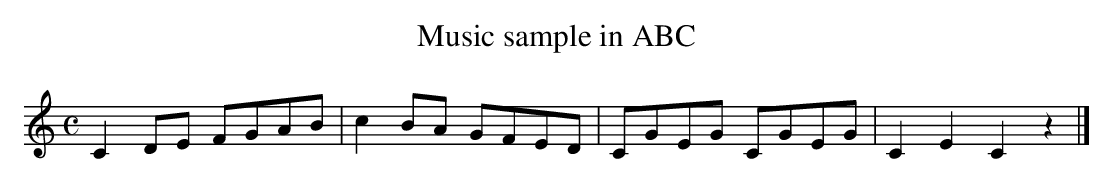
X:1
T: Music sample in ABC
M: C
L: 1/4
K: C
C D/E/ F/G/A/B/|c B/A/ G/F/E/D/|C/G/E/G/ C/G/E/G/|CECz|]
